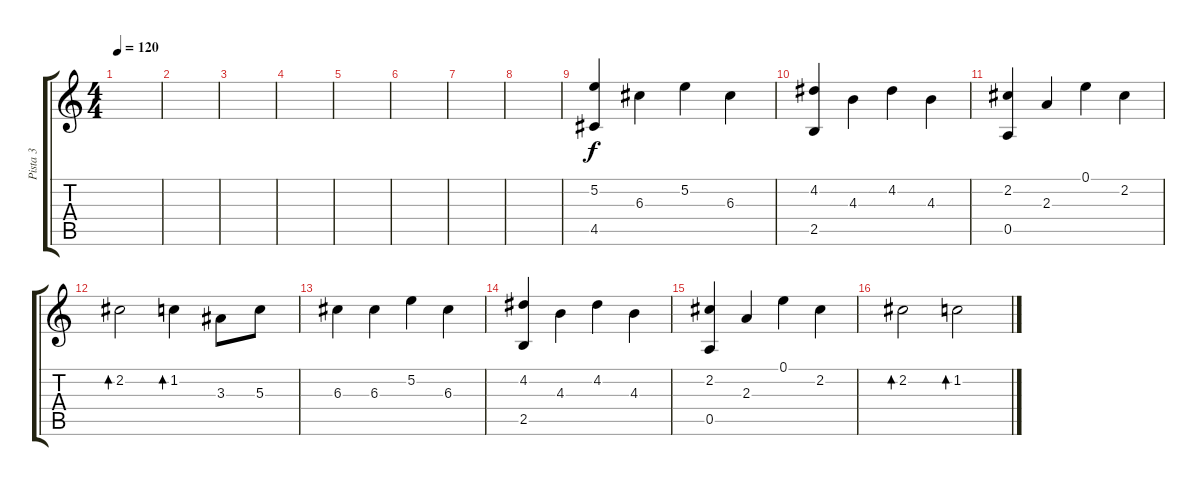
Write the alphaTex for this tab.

\track ("Pista 3" "Pista 3") {instrument acousticguitarnylon}
\staff {score tabs}
\tuning (E4 B3 G3 D3 A2 E2) {hide}
\ts (4 4)
\tempo 120
\clef g2
\ks c
|
|
|
|
|
|
|
|
(5.2 4.5).4 6.3.4 5.2.4 6.3.4 |
(4.2 2.5).4 4.3.4 4.2.4 4.3.4 |
(2.2 0.5).4 2.3.4 0.1.4 2.2.4 |
2.2.2{bd 240} 1.2.4{bd 120} 3.3.8 5.3.8 |
6.3.4 6.3.4 5.2.4 6.3.4 |
(4.2 2.5).4 4.3.4 4.2.4 4.3.4 |
(2.2 0.5).4 2.3.4 0.1.4 2.2.4 |
2.2.2{bd 240} 1.2.2{bd 120}
